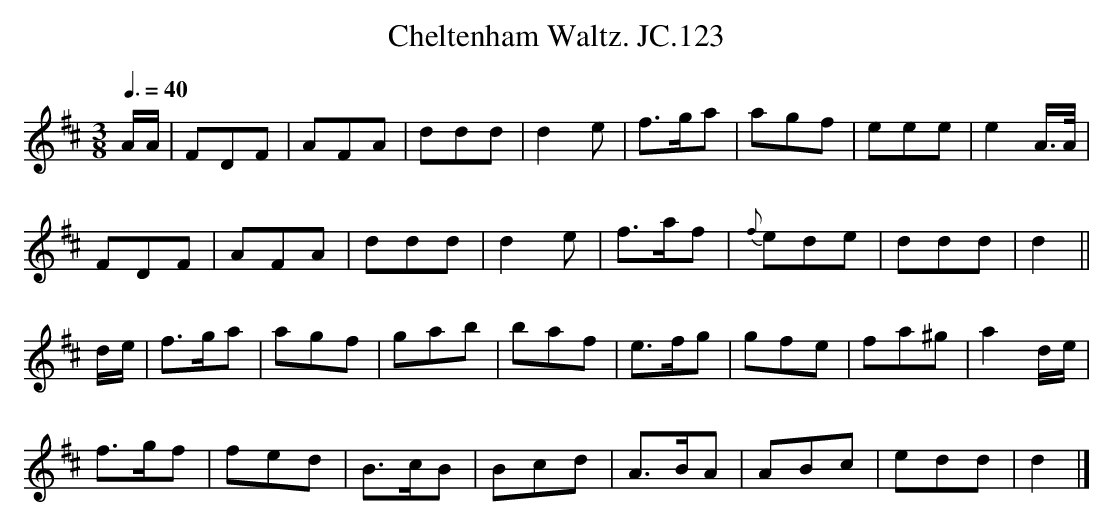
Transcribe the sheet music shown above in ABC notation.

X:1
T:Cheltenham Waltz. JC.123
M:3/8
L:1/8
Q:3/8=40
K:D
A/A/|\\
FDF|AFA|ddd|d2e|f>ga|agf|eee|e2A/>A/|
FDF|AFA|ddd|d2e|f>af|{f}ede|ddd|d2||
d/e/|f>ga|agf|gab|baf|e>fg|gfe|fa^g|a2d/e/|
f>gf|fed|B>cB|Bcd|A>BA|ABc|edd|d2|]
